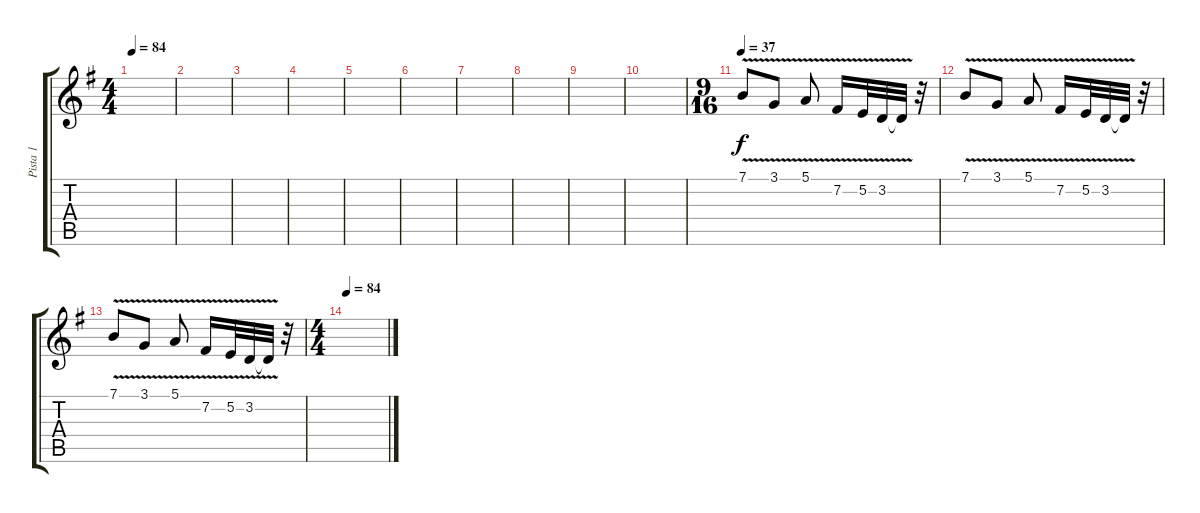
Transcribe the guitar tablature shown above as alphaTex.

\track ("Pista 1" "Pista 1") {instrument violin}
\staff {score tabs}
\tuning (E4 B3 G3 D3 A2 E2) {hide}
\ts (4 4)
\tempo 84
\clef g2
\ks g
|
|
|
|
|
|
|
|
|
|
\ts (9 16)
\tempo 37
7.1{v}.8 3.1{v}.8 5.1{v}.8 7.2{v}.16 5.2{v}.32 3.2{v}.32 3.2{t}.32 r.32 |
7.1{v}.8 3.1{v}.8 5.1{v}.8 7.2{v}.16 5.2{v}.32 3.2{v}.32 3.2{t}.32 r.32 |
7.1{v}.8 3.1{v}.8 5.1{v}.8 7.2{v}.16 5.2{v}.32 3.2{v}.32 3.2{t}.32 r.32 |
\ts (4 4)
\tempo 84
